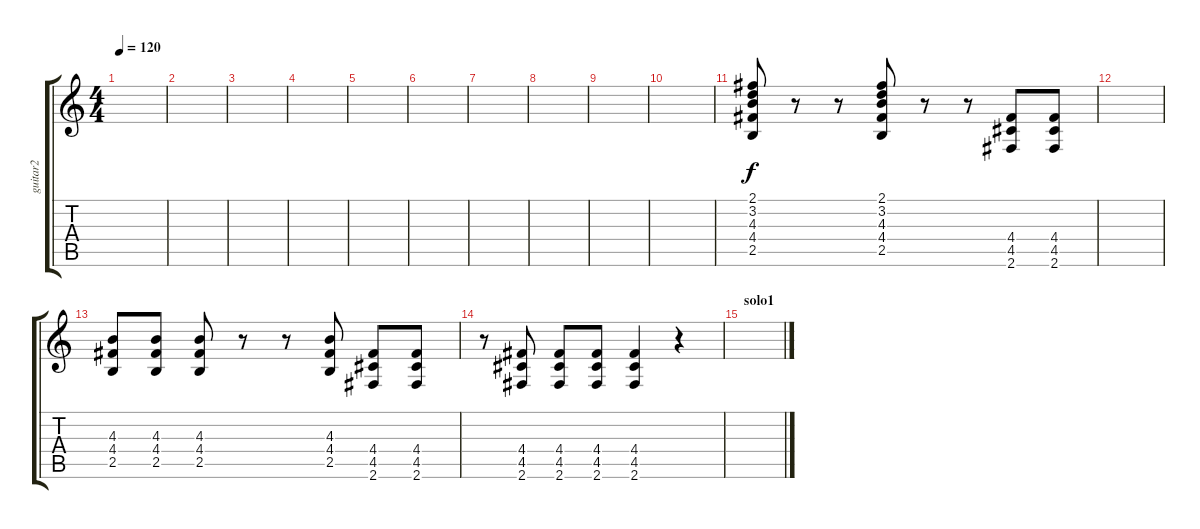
\track ("guitar2" "guitar2") {instrument distortionguitar}
\staff {score tabs}
\tuning (E4 B3 G3 D3 A2 E2) {hide}
\ts (4 4)
\tempo 120
\clef g2
\ks c
|
|
|
|
|
|
|
|
|
|
(2.1 3.2 4.3 4.4 2.5).8 r.8 r.8 (2.1 3.2 4.3 4.4 2.5).8 r.8 r.8 (4.4 4.5 2.6).8 (4.4 4.5 2.6).8 |
|
(4.3 4.4 2.5).8 (4.3 4.4 2.5).8 (4.3 4.4 2.5).8 r.8 r.8 (4.3 4.4 2.5).8 (4.4 4.5 2.6).8 (4.4 4.5 2.6).8 |
r.8 (4.4 4.5 2.6).8 (4.4 4.5 2.6).8 (4.4 4.5 2.6).8 (4.4 4.5 2.6).4 r.4 |
\section ("" "solo1")
